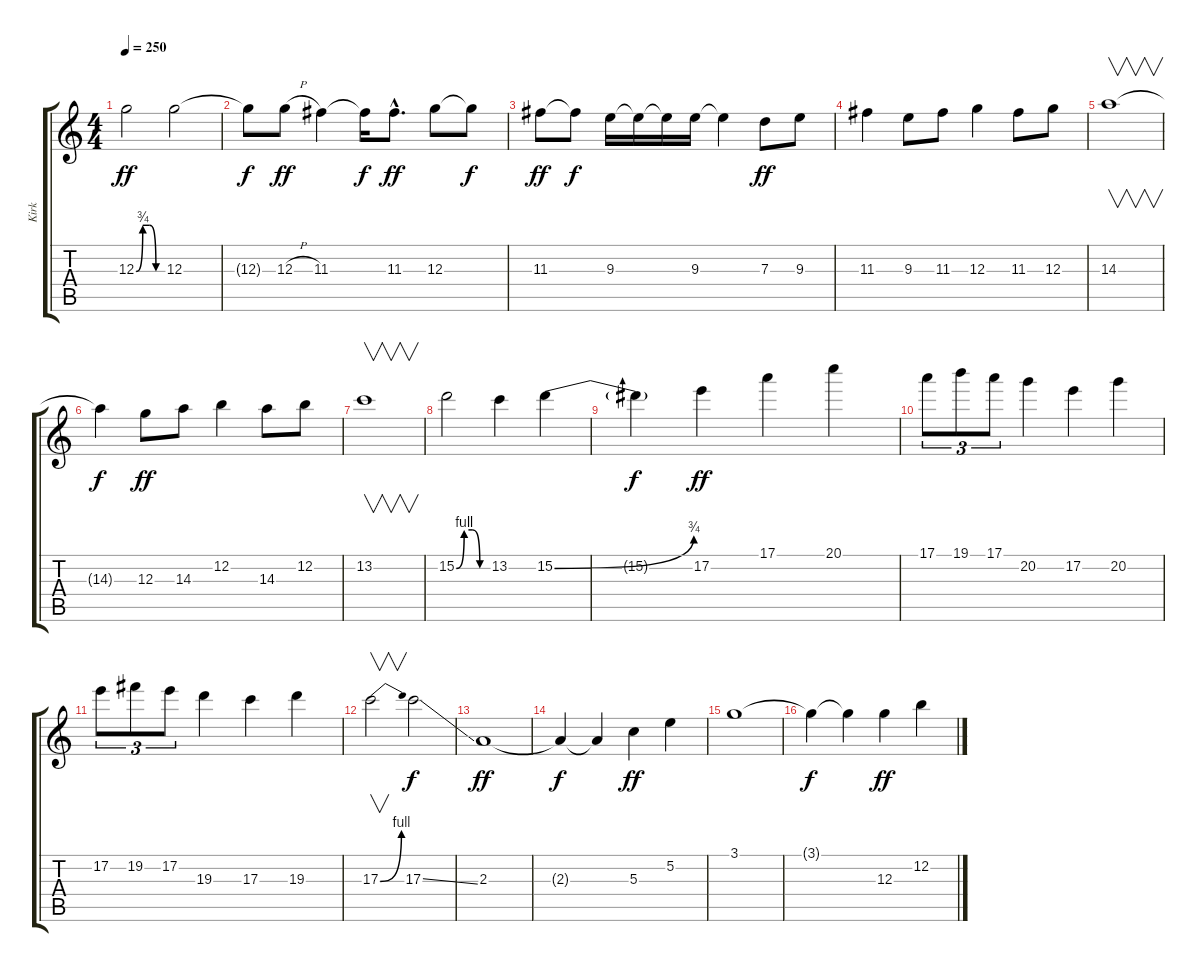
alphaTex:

\track ("Kirk" "Kirk") {instrument distortionguitar}
\staff {score tabs}
\tuning (E4 B3 G3 D3 A2 E2) {hide}
\ts (4 4)
\tempo 250
\clef g2
\ks c
12.3{be (custom 0 0 15 3 30 3 45 0 60 0)}.2{dy ff volume 16} 12.3.2{volume 16} |
12.3{t}.8{dy f volume 16} 12.3{h}.8{dy ff volume 16} 11.3.4{volume 16} 11.3{t}.16{dy f volume 16} 11.3{hac}.8{d dy ff volume 16} 12.3.8{volume 16} 12.3{t}.8{dy f volume 16} |
11.3.8{dy ff volume 16} 11.3{t}.8{dy f volume 16} 9.3.16{volume 16} 9.3{t}.16{volume 16} 9.3{t}.16{volume 16} 9.3.16{volume 16} 9.3{t}.4{volume 16} 7.3.8{dy ff volume 16} 9.3.8{volume 16} |
11.3.4{volume 16} 9.3.8{volume 16} 11.3.8{volume 16} 12.3.4{volume 16} 11.3.8{volume 16} 12.3.8{volume 16} |
14.3.1{v volume 16} |
14.3{t}.4{dy f volume 16} 12.3.8{dy ff volume 16} 14.3.8{volume 16} 12.2.4{volume 16} 14.3.8{volume 16} 12.2.8{volume 16} |
13.2.1{v volume 16} |
15.2{be (custom 0 0 15 4 30 4 45 0 60 0)}.2{volume 16} 13.2.4{volume 16} 15.2{be (bend 0 0 60 3)}.4{volume 16} |
15.2{t}.4{dy f volume 16} 17.2.4{dy ff volume 16} 17.1.4{volume 16} 20.1.4{volume 16} |
17.1.8{tu (3 2) volume 16} 19.1.8{tu (3 2) volume 16} 17.1.8{tu (3 2) volume 16} 20.2.4{volume 16} 17.2.4{volume 16} 20.2.4{volume 16} |
17.2.8{tu (3 2) volume 16} 19.2.8{tu (3 2) volume 16} 17.2.8{tu (3 2) volume 16} 19.3.4{volume 16} 17.3.4{volume 16} 19.3.4{volume 16} |
17.3{be (bend 0 0 60 4)}.2{v volume 16} 17.3{ss}.2{dy f volume 16} |
2.3.1{dy ff volume 11 instrument electricguitarclean} |
2.3{t}.4{dy f instrument electricguitarclean} 2.3{t}.4{instrument electricguitarclean} 5.3.4{dy ff instrument electricguitarclean} 5.2.4{instrument electricguitarclean} |
3.1.1{instrument electricguitarclean} |
3.1{t}.4{dy f instrument electricguitarclean} 3.1{t}.4{instrument electricguitarclean} 12.3.4{dy ff instrument electricguitarclean} 12.2.4{instrument electricguitarclean}
